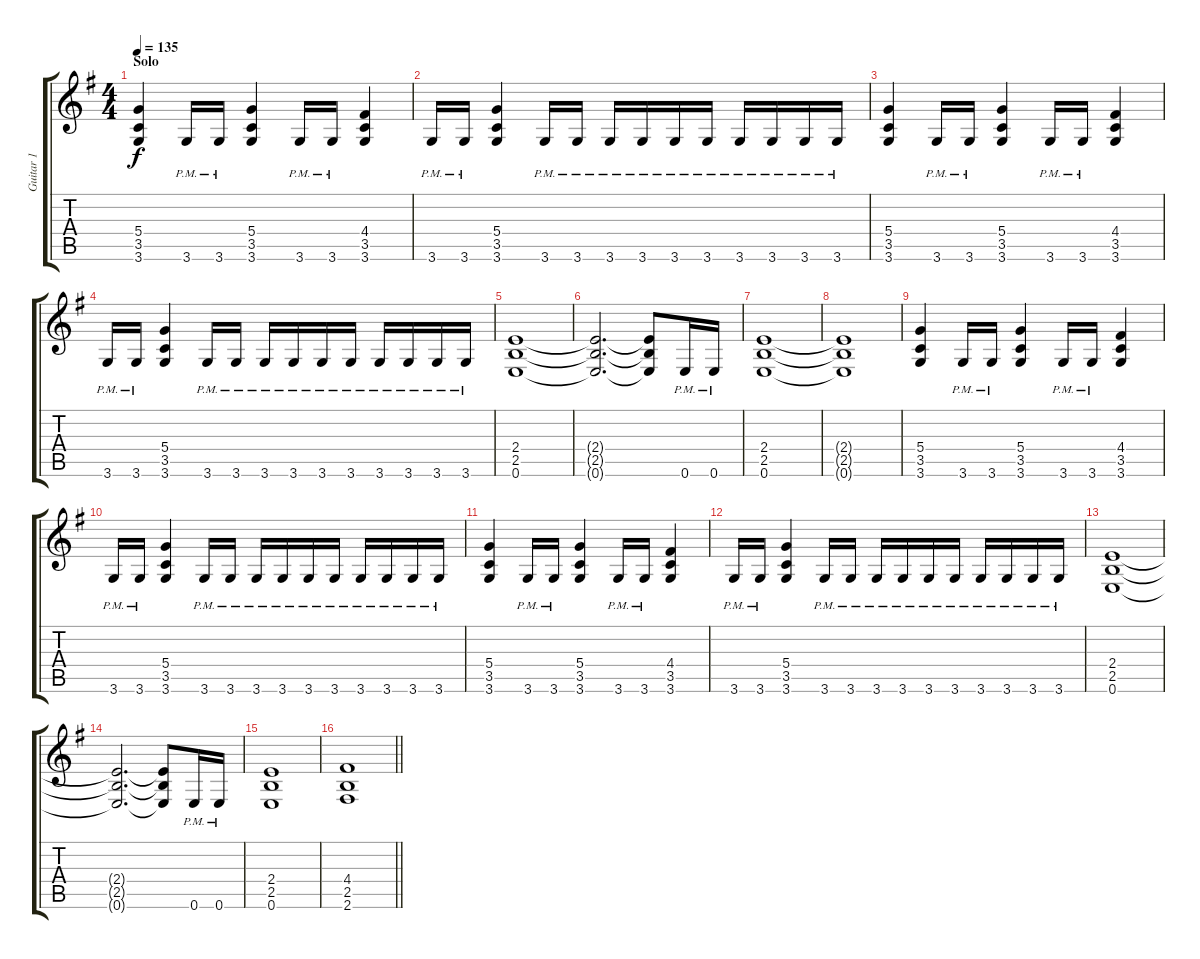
\track ("Guitar 1" "Guitar 1") {instrument distortionguitar}
\staff {score tabs}
\tuning (E4 B3 G3 D3 A2 E2) {hide}
\ts (4 4)
\section ("" "Solo")
\tempo 135
\clef g2
\ks eminor
(5.4 3.5 3.6).4{dy f} 3.6{pm}.16 3.6{pm}.16 (5.4 3.5 3.6).4 3.6{pm}.16 3.6{pm}.16 (4.4 3.5 3.6).4 |
3.6{pm}.16 3.6{pm}.16 (5.4 3.5 3.6).4 3.6{pm}.16 3.6{pm}.16 3.6{pm}.16 3.6{pm}.16 3.6{pm}.16 3.6{pm}.16 3.6{pm}.16 3.6{pm}.16 3.6{pm}.16 3.6{pm}.16 |
(5.4 3.5 3.6).4 3.6{pm}.16 3.6{pm}.16 (5.4 3.5 3.6).4 3.6{pm}.16 3.6{pm}.16 (4.4 3.5 3.6).4 |
3.6{pm}.16 3.6{pm}.16 (5.4 3.5 3.6).4 3.6{pm}.16 3.6{pm}.16 3.6{pm}.16 3.6{pm}.16 3.6{pm}.16 3.6{pm}.16 3.6{pm}.16 3.6{pm}.16 3.6{pm}.16 3.6{pm}.16 |
(2.4 2.5 0.6).1 |
(2.4{t} 2.5{t} 0.6{t}).2{d} (2.4{t} 2.5{t} 0.6{t}).8 0.6{pm}.16 0.6{pm}.16 |
(2.4 2.5 0.6).1 |
(2.4{t} 2.5{t} 0.6{t}).1 |
(5.4 3.5 3.6).4 3.6{pm}.16 3.6{pm}.16 (5.4 3.5 3.6).4 3.6{pm}.16 3.6{pm}.16 (4.4 3.5 3.6).4 |
3.6{pm}.16 3.6{pm}.16 (5.4 3.5 3.6).4 3.6{pm}.16 3.6{pm}.16 3.6{pm}.16 3.6{pm}.16 3.6{pm}.16 3.6{pm}.16 3.6{pm}.16 3.6{pm}.16 3.6{pm}.16 3.6{pm}.16 |
(5.4 3.5 3.6).4 3.6{pm}.16 3.6{pm}.16 (5.4 3.5 3.6).4 3.6{pm}.16 3.6{pm}.16 (4.4 3.5 3.6).4 |
3.6{pm}.16 3.6{pm}.16 (5.4 3.5 3.6).4 3.6{pm}.16 3.6{pm}.16 3.6{pm}.16 3.6{pm}.16 3.6{pm}.16 3.6{pm}.16 3.6{pm}.16 3.6{pm}.16 3.6{pm}.16 3.6{pm}.16 |
(2.4 2.5 0.6).1 |
(2.4{t} 2.5{t} 0.6{t}).2{d} (2.4{t} 2.5{t} 0.6{t}).8 0.6{pm}.16 0.6{pm}.16 |
(2.4 2.5 0.6).1 |
\barLineRight lightlight
(4.4 2.5 2.6).1
